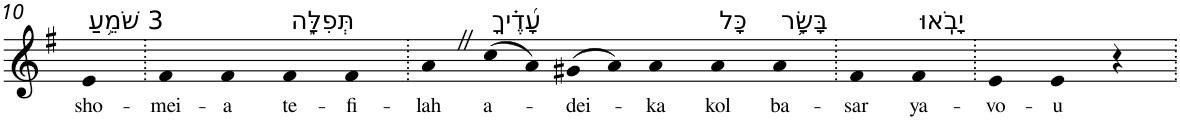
**kern	**text
*part1	*part1
*staff1	*staff1
*I"Piano	*
*I'Pno	*
!!LO:PB:g=z
*clefG2	*
*k[f#]	*
*G:	*
=10	=10
!LO:TX:a:t=3 שֹׁמֵ֥עַ	!
!	!LO:LY:b
4e	sho-
=11.	=11.
!	!LO:LY:b
4f#	-mei-
!	!LO:LY:b
4f#	-a
!LO:TX:a:t=תְּפִלָּ֑ה	!
!	!LO:LY:b
4f#	te-
!	!LO:LY:b
4f#	-fi-
=12.	=12.
!	!LO:LY:b
4aZ	-lah
!LO:TX:a:t=עָ֝דֶ֗יךָ	!
!	!LO:LY:b
(>8cc	a-
8a)	.
!	!LO:LY:b
(>8g#X	-dei-
8a)	.
!	!LO:LY:b
4a	-ka
!LO:TX:a:t=כָּל	!
!	!LO:LY:b
4a	kol
!LO:TX:a:t=בָּשָׂ֥ר	!
!	!LO:LY:b
4a	ba-
=13.	=13.
!	!LO:LY:b
4f#	-sar
!LO:TX:a:t=יָבֹֽאוּ	!
!	!LO:LY:b
4f#	ya-
=14.	=14.
!	!LO:LY:b
4e	-vo-
!	!LO:LY:b
4e	-u
4r	.
=.	=.
*-	*-
